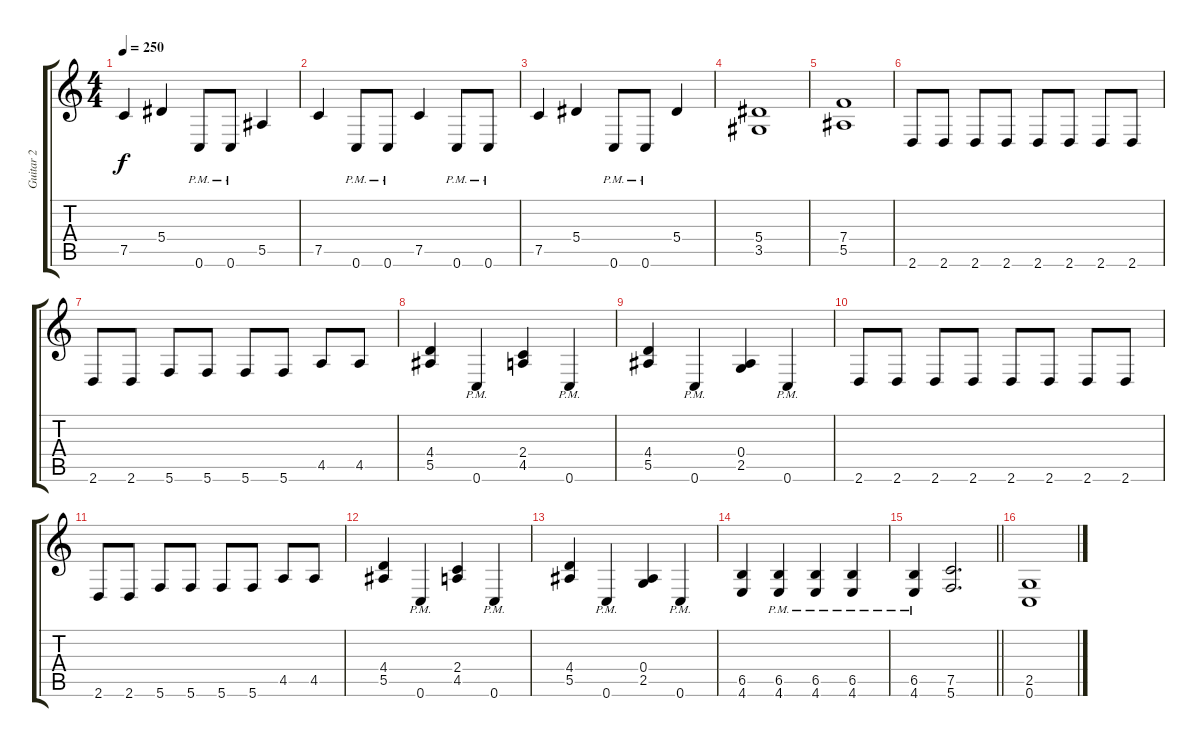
\track ("Guitar 2" "Guitar 2") {instrument distortionguitar}
\staff {score tabs}
\tuning (C4 G3 Eb3 Bb2 F2 C2) {hide}
\ts (4 4)
\tempo 250
\clef g2
\ks c
7.5.4{dy f} 5.4.4 0.6{pm}.8 0.6{pm}.8 5.5.4 |
7.5.4 0.6{pm}.8 0.6{pm}.8 7.5.4 0.6{pm}.8 0.6{pm}.8 |
7.5.4 5.4.4 0.6{pm}.8 0.6{pm}.8 5.4.4 |
(5.4 3.5).1 |
(7.4 5.5).1 |
2.6.8 2.6.8 2.6.8 2.6.8 2.6.8 2.6.8 2.6.8 2.6.8 |
2.6.8 2.6.8 5.6.8 5.6.8 5.6.8 5.6.8 4.5.8 4.5.8 |
(4.4 5.5).4 0.6{pm}.4 (2.4 4.5).4 0.6{pm}.4 |
(4.4 5.5).4 0.6{pm}.4 (0.4 2.5).4 0.6{pm}.4 |
2.6.8 2.6.8 2.6.8 2.6.8 2.6.8 2.6.8 2.6.8 2.6.8 |
2.6.8 2.6.8 5.6.8 5.6.8 5.6.8 5.6.8 4.5.8 4.5.8 |
(4.4 5.5).4 0.6{pm}.4 (2.4 4.5).4 0.6{pm}.4 |
(4.4 5.5).4 0.6{pm}.4 (0.4 2.5).4 0.6{pm}.4 |
(6.5 4.6).4 (6.5{pm} 4.6{pm}).4 (6.5{pm} 4.6{pm}).4 (6.5{pm} 4.6{pm}).4 |
\barLineRight lightlight
(6.5{pm} 4.6{pm}).4 (7.5 5.6).2{d} |
(2.5 0.6).1
